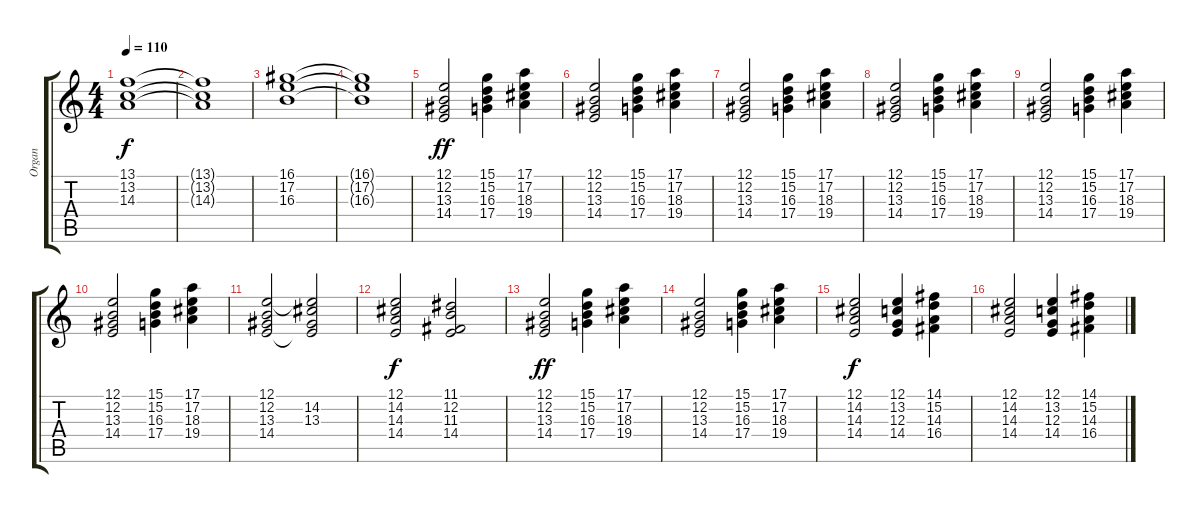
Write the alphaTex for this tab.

\track ("Organ" "Organ") {instrument rockorgan}
\staff {score tabs}
\tuning (E4 B3 G3 D3 A2 E2) {hide}
\ts (4 4)
\tempo 110
\clef g2
\ks c
(13.1 13.2 14.3).1{dy f} |
(13.1{t} 13.2{t} 14.3{t}).1 |
(16.1 17.2 16.3).1 |
(16.1{t} 17.2{t} 16.3{t}).1 |
(12.1 12.2 13.3 14.4).2{dy ff} (15.1 15.2 16.3 17.4).4 (17.1 17.2 18.3 19.4).4 |
(12.1 12.2 13.3 14.4).2 (15.1 15.2 16.3 17.4).4 (17.1 17.2 18.3 19.4).4 |
(12.1 12.2 13.3 14.4).2 (15.1 15.2 16.3 17.4).4 (17.1 17.2 18.3 19.4).4 |
(12.1 12.2 13.3 14.4).2 (15.1 15.2 16.3 17.4).4 (17.1 17.2 18.3 19.4).4 |
(12.1 12.2 13.3 14.4).2 (15.1 15.2 16.3 17.4).4 (17.1 17.2 18.3 19.4).4 |
(12.1 12.2 13.3 14.4).2 (15.1 15.2 16.3 17.4).4 (17.1 17.2 18.3 19.4).4 |
(12.1 12.2 13.3 14.4).2 (12.1{t} 14.2 13.3 14.4{t}).2 |
(12.1 14.2 14.3 14.4).2{dy f} (11.1 12.2 11.3 14.4).2 |
(12.1 12.2 13.3 14.4).2{dy ff} (15.1 15.2 16.3 17.4).4 (17.1 17.2 18.3 19.4).4 |
(12.1 12.2 13.3 14.4).2 (15.1 15.2 16.3 17.4).4 (17.1 17.2 18.3 19.4).4 |
(12.1 14.2 14.3 14.4).2{dy f} (12.1 13.2 12.3 14.4).4 (14.1 15.2 14.3 16.4).4 |
(12.1 14.2 14.3 14.4).2 (12.1 13.2 12.3 14.4).4 (14.1 15.2 14.3 16.4).4
